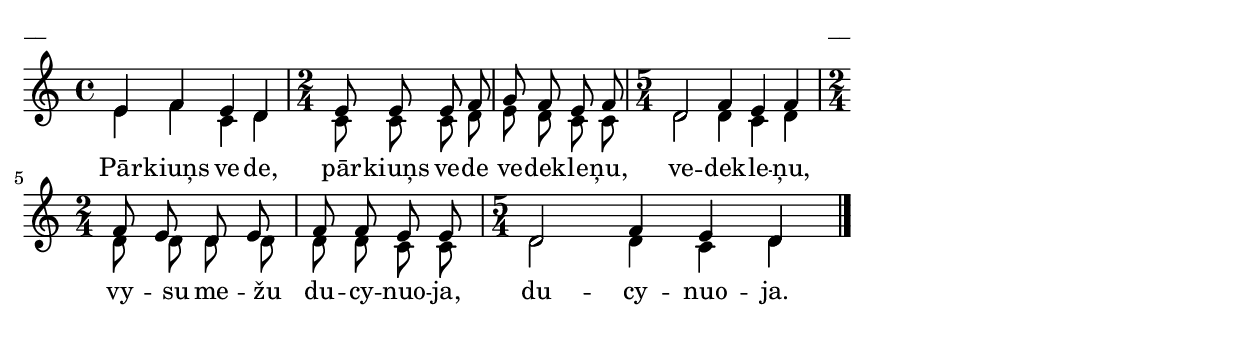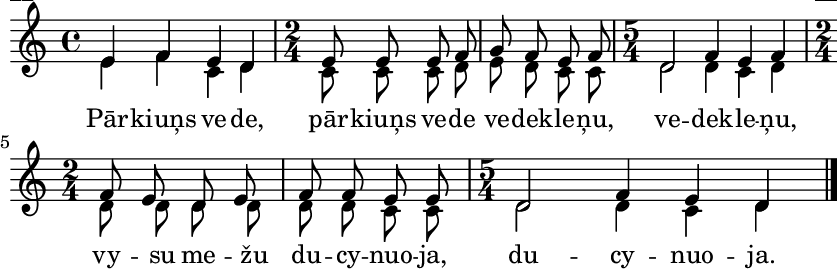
\version "2.13.18"
#(ly:set-option 'crop #t)
\paper {
line-width = 14\cm
left-margin = 0.4\cm
between-system-padding = 0.1\cm
between-system-space = 0.1\cm
}
% AALapas
% Tumsā gāju, vakarā
\layout {
indent = #0
ragged-last = ##f
}


voiceA = \relative c' {
\clef "treble"
\key c \major
\time 4/4
e4 f e d |
\time 2/4
e8 e e f |
g8 f e f |
\time 5/4
d2 f4 e f |
\time 2/4
f8 e d e |
f8 f e e |
\time 5/4
d2 f4 e d
\bar "|."
}


voiceB = \relative c' {
\clef "treble"
\key c \major
\time 4/4
e4 f c d 
\time 2/4
c8 c c d |
e8 d c c |
\time 5/4
d2 d4 c d |
\time 2/4
d8 d d d |
d8 d c c |
\time 5/4
d2 d4 c d |
\bar "|."
}


lyricA = \lyricmode {
Pār -- kiuņs ve -- de, pār -- kiuņs ve -- de ve -- dek -- le -- ņu, 
ve -- dek -- le -- ņu,
vy -- su me -- žu du -- cy -- nuo -- ja, 
du -- cy -- nuo -- ja. 
}




fullScore = <<
\new Staff {
<<
\new Voice = "voiceA" { \voiceOne \autoBeamOff \voiceA }
\new Voice = "voiceB" { \voiceTwo \autoBeamOff \voiceB }
\new Lyrics \lyricsto "voiceB" \lyricA
>>
}
>>



\score {
\fullScore
\header { piece = "__" opus = "__" }
}
\markup { \with-color #(x11-color 'white) \sans \smaller "__" }
\score {
\unfoldRepeats
\fullScore
\midi {
\context { \Staff \remove "Staff_performer" }
\context { \Voice \consists "Staff_performer" }
}
}


